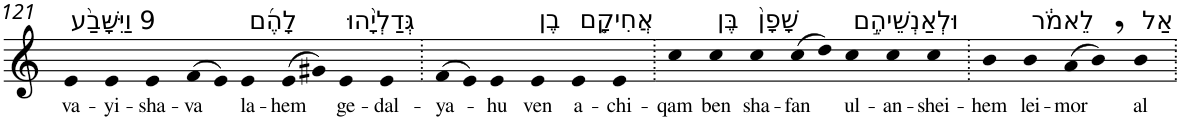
**kern	**text
*part1	*part1
*staff1	*staff1
*I"Piano	*
*I'Pno	*
!!LO:PB:g=z
*clefG2	*
*k[]	*
=121	=121
!LO:TX:a:t=9 וַיִּשָּׁבַ֨ע	!
!	!LO:LY:b
4e	va-
!	!LO:LY:b
4e	-yi-
!	!LO:LY:b
4e	-sha-
!	!LO:LY:b
(>8f	-va
8e)	.
!LO:TX:a:t=לָהֶ֜ם	!
!	!LO:LY:b
4e	la-
!	!LO:LY:b
(>8e	-hem
8g#X)	.
!LO:TX:a:t=גְּדַלְיָ֨הוּ	!
!	!LO:LY:b
4e	ge-
!	!LO:LY:b
4e	-dal-
=122.	=122.
!	!LO:LY:b
(>8f	-ya-
8e)	.
!	!LO:LY:b
4e	-hu
!LO:TX:a:t=בֶן	!
!	!LO:LY:b
4e	ven
!LO:TX:a:t=אֲחִיקָ֤ם	!
!	!LO:LY:b
4e	a-
!	!LO:LY:b
4e	-chi-
=123.	=123.
!	!LO:LY:b
4cc	-qam
!LO:TX:a:t=בֶּן	!
!	!LO:LY:b
4cc	ben
!LO:TX:a:t=שָׁפָן֙	!
!	!LO:LY:b
4cc	sha-
!	!LO:LY:b
(>8cc	-fan
8dd)	.
!LO:TX:a:t=וּלְאַנְשֵׁיהֶ֣ם	!
!	!LO:LY:b
4cc	ul-
!	!LO:LY:b
4cc	-an-
!	!LO:LY:b
4cc	-shei-
=124.	=124.
!	!LO:LY:b
4b	-hem
!LO:TX:a:t=לֵאמֹ֔ר	!
!	!LO:LY:b
4b	lei-
!	!LO:LY:b
(>8a	-mor
8b,)	.
!LO:TX:a:t=אַל	!
!	!LO:LY:b
4b	al
=.	=.
*-	*-
